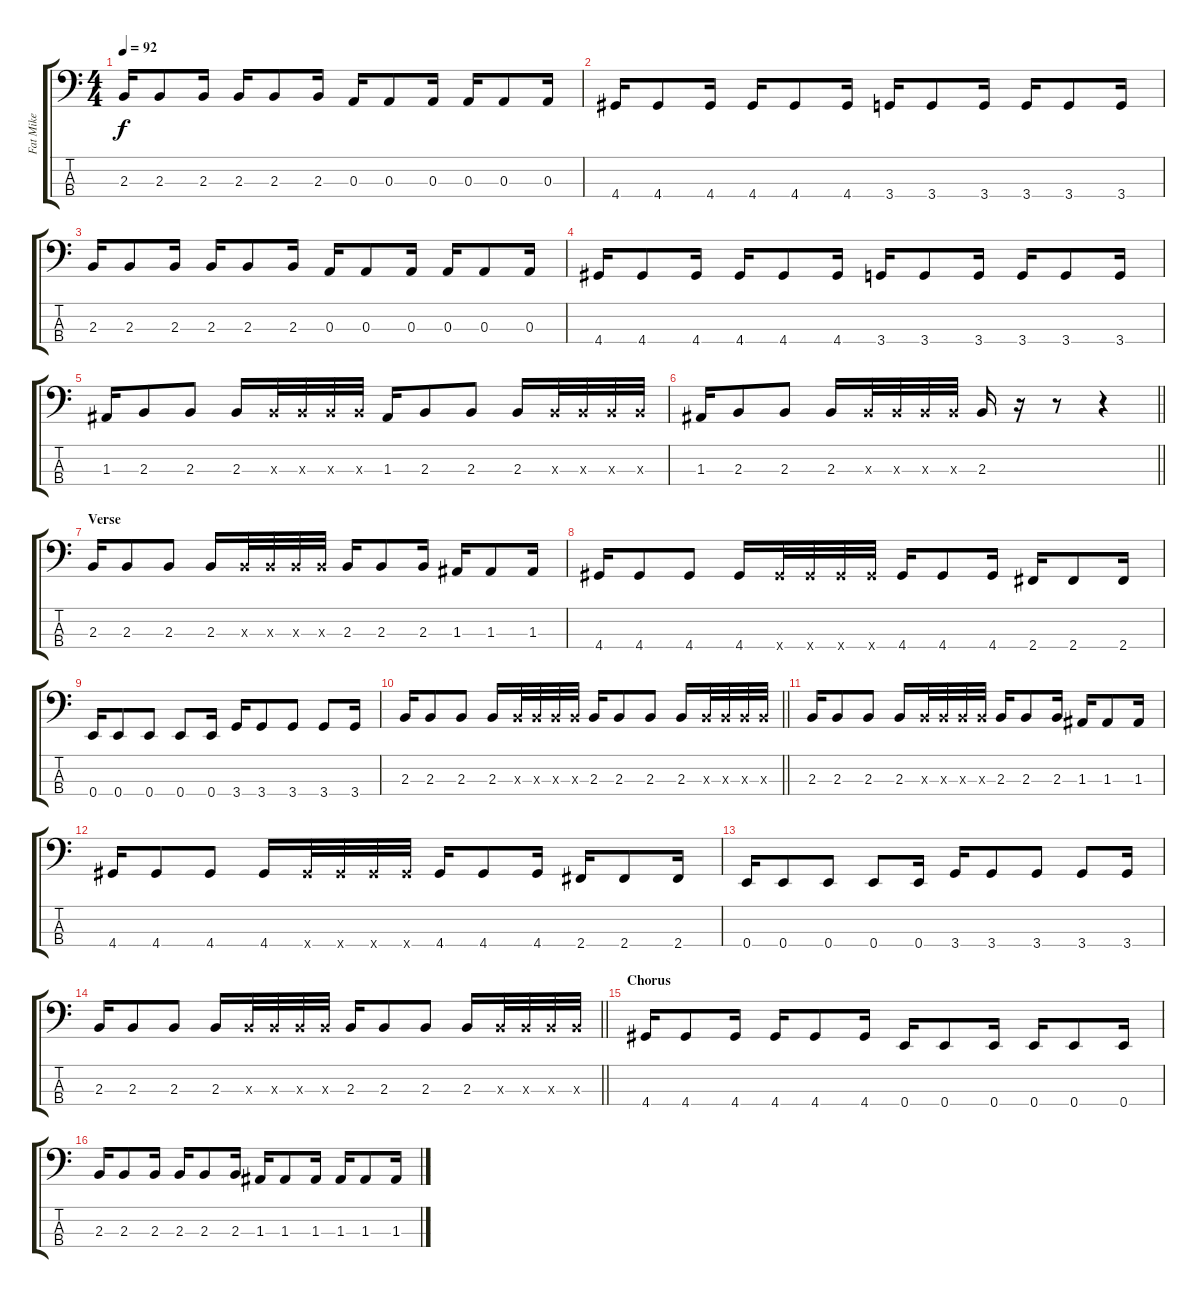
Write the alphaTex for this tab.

\track ("Fat Mike" "Fat Mike") {instrument electricbasspick}
\staff {score tabs}
\tuning (G2 D2 A1 E1) {hide}
\ts (4 4)
\tempo 92
\clef f4
\ks c
2.3.16{dy f} 2.3.8 2.3.16 2.3.16 2.3.8 2.3.16 0.3.16 0.3.8 0.3.16 0.3.16 0.3.8 0.3.16 |
4.4.16 4.4.8 4.4.16 4.4.16 4.4.8 4.4.16 3.4.16 3.4.8 3.4.16 3.4.16 3.4.8 3.4.16 |
2.3.16 2.3.8 2.3.16 2.3.16 2.3.8 2.3.16 0.3.16 0.3.8 0.3.16 0.3.16 0.3.8 0.3.16 |
4.4.16 4.4.8 4.4.16 4.4.16 4.4.8 4.4.16 3.4.16 3.4.8 3.4.16 3.4.16 3.4.8 3.4.16 |
1.3.16 2.3.8 2.3.8 2.3.16 2.3{x}.32 2.3{x}.32 2.3{x}.32 2.3{x}.32 1.3.16 2.3.8 2.3.8 2.3.16 2.3{x}.32 2.3{x}.32 2.3{x}.32 2.3{x}.32 |
\barLineRight lightlight
1.3.16 2.3.8 2.3.8 2.3.16 2.3{x}.32 2.3{x}.32 2.3{x}.32 2.3{x}.32 2.3.16 r.16 r.8 r.4 |
\section ("" "Verse")
2.3.16 2.3.8 2.3.8 2.3.16 2.3{x}.32 2.3{x}.32 2.3{x}.32 2.3{x}.32 2.3.16 2.3.8 2.3.16 1.3.16 1.3.8 1.3.16 |
4.4.16 4.4.8 4.4.8 4.4.16 4.4{x}.32 4.4{x}.32 4.4{x}.32 4.4{x}.32 4.4.16 4.4.8 4.4.16 2.4.16 2.4.8 2.4.16 |
0.4.16 0.4.8 0.4.8 0.4.8 0.4.16 3.4.16 3.4.8 3.4.8 3.4.8 3.4.16 |
\barLineRight lightlight
2.3.16 2.3.8 2.3.8 2.3.16 2.3{x}.32 2.3{x}.32 2.3{x}.32 2.3{x}.32 2.3.16 2.3.8 2.3.8 2.3.16 2.3{x}.32 2.3{x}.32 2.3{x}.32 2.3{x}.32 |
2.3.16 2.3.8 2.3.8 2.3.16 2.3{x}.32 2.3{x}.32 2.3{x}.32 2.3{x}.32 2.3.16 2.3.8 2.3.16 1.3.16 1.3.8 1.3.16 |
4.4.16 4.4.8 4.4.8 4.4.16 4.4{x}.32 4.4{x}.32 4.4{x}.32 4.4{x}.32 4.4.16 4.4.8 4.4.16 2.4.16 2.4.8 2.4.16 |
0.4.16 0.4.8 0.4.8 0.4.8 0.4.16 3.4.16 3.4.8 3.4.8 3.4.8 3.4.16 |
\barLineRight lightlight
2.3.16 2.3.8 2.3.8 2.3.16 2.3{x}.32 2.3{x}.32 2.3{x}.32 2.3{x}.32 2.3.16 2.3.8 2.3.8 2.3.16 2.3{x}.32 2.3{x}.32 2.3{x}.32 2.3{x}.32 |
\section ("" "Chorus")
4.4.16 4.4.8 4.4.16 4.4.16 4.4.8 4.4.16 0.4.16 0.4.8 0.4.16 0.4.16 0.4.8 0.4.16 |
2.3.16 2.3.8 2.3.16 2.3.16 2.3.8 2.3.16 1.3.16 1.3.8 1.3.16 1.3.16 1.3.8 1.3.16
